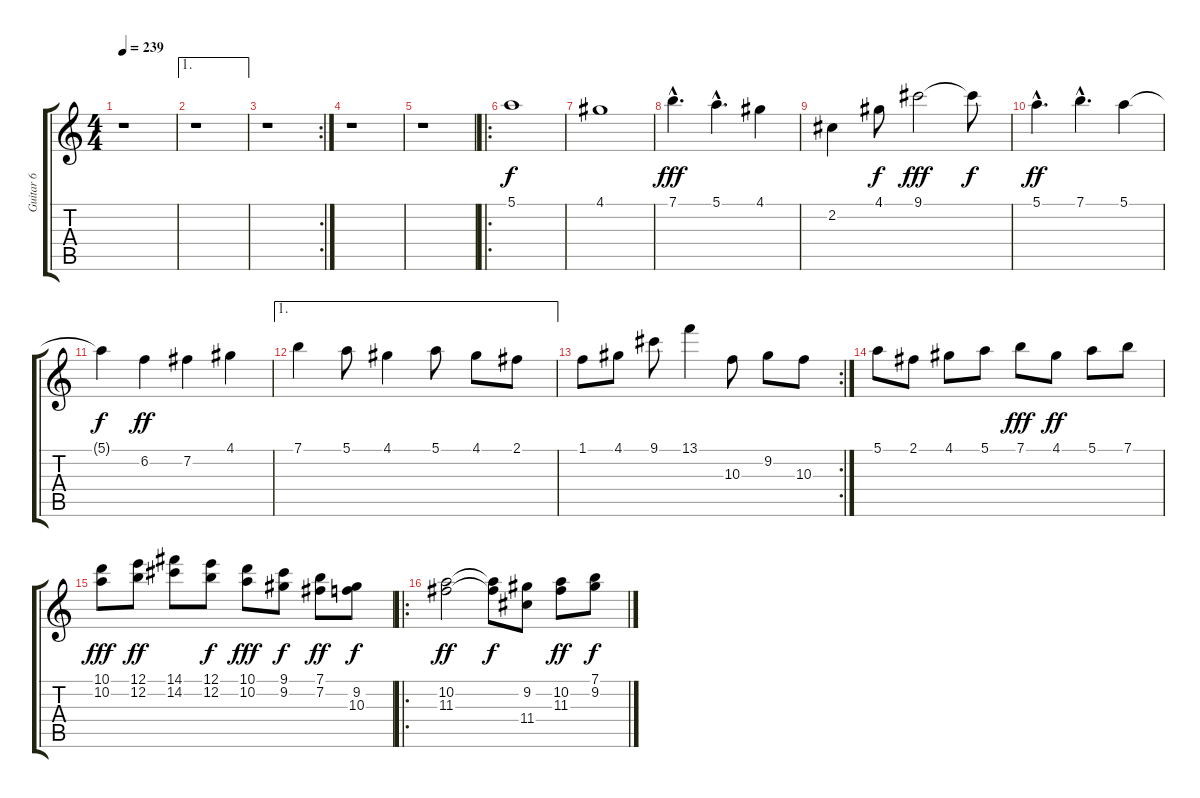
\track ("Guitar 6" "Guitar 6") {instrument distortionguitar}
\staff {score tabs}
\tuning (E4 B3 G3 D3 A2 E2) {hide}
\ts (4 4)
\tempo 239
\clef g2
\ks c
r.1{dy f} |
\ae 1
r.1 |
\rc 2
r.1 |
r.1 |
r.1 |
\ro
5.1.1 |
4.1.1 |
7.1{hac}.4{d dy fff} 5.1{hac}.4{d} 4.1.4 |
2.2.4 4.1.8{dy f} 9.1.2{dy fff} 9.1{t}.8{dy f} |
5.1{hac}.4{d dy ff} 7.1{hac}.4{d} 5.1.4 |
5.1{t}.4{dy f} 6.2.4{dy ff} 7.2.4 4.1.4 |
\ae 1
7.1.4 5.1.8 4.1.4 5.1.8 4.1.8 2.1.8 |
\rc 2
1.1.8 4.1.8 9.1.8 13.1.4 10.3.8 9.2.8 10.3.8 |
5.1.8 2.1.8 4.1.8 5.1.8 7.1.8{dy fff} 4.1.8{dy ff} 5.1.8 7.1.8 |
(10.1 10.2).8{dy fff} (12.1 12.2).8{dy ff} (14.1 14.2).8 (12.1 12.2).8{dy f} (10.1 10.2).8{dy fff} (9.1 9.2).8{dy f} (7.1 7.2).8{dy ff} (9.2 10.3).8{dy f} |
\ro
(10.2 11.3).2{dy ff} (10.2{t} 11.3{t}).8{dy f} (9.2 11.4).8 (10.2 11.3).8{dy ff} (7.1 9.2).8{dy f}
